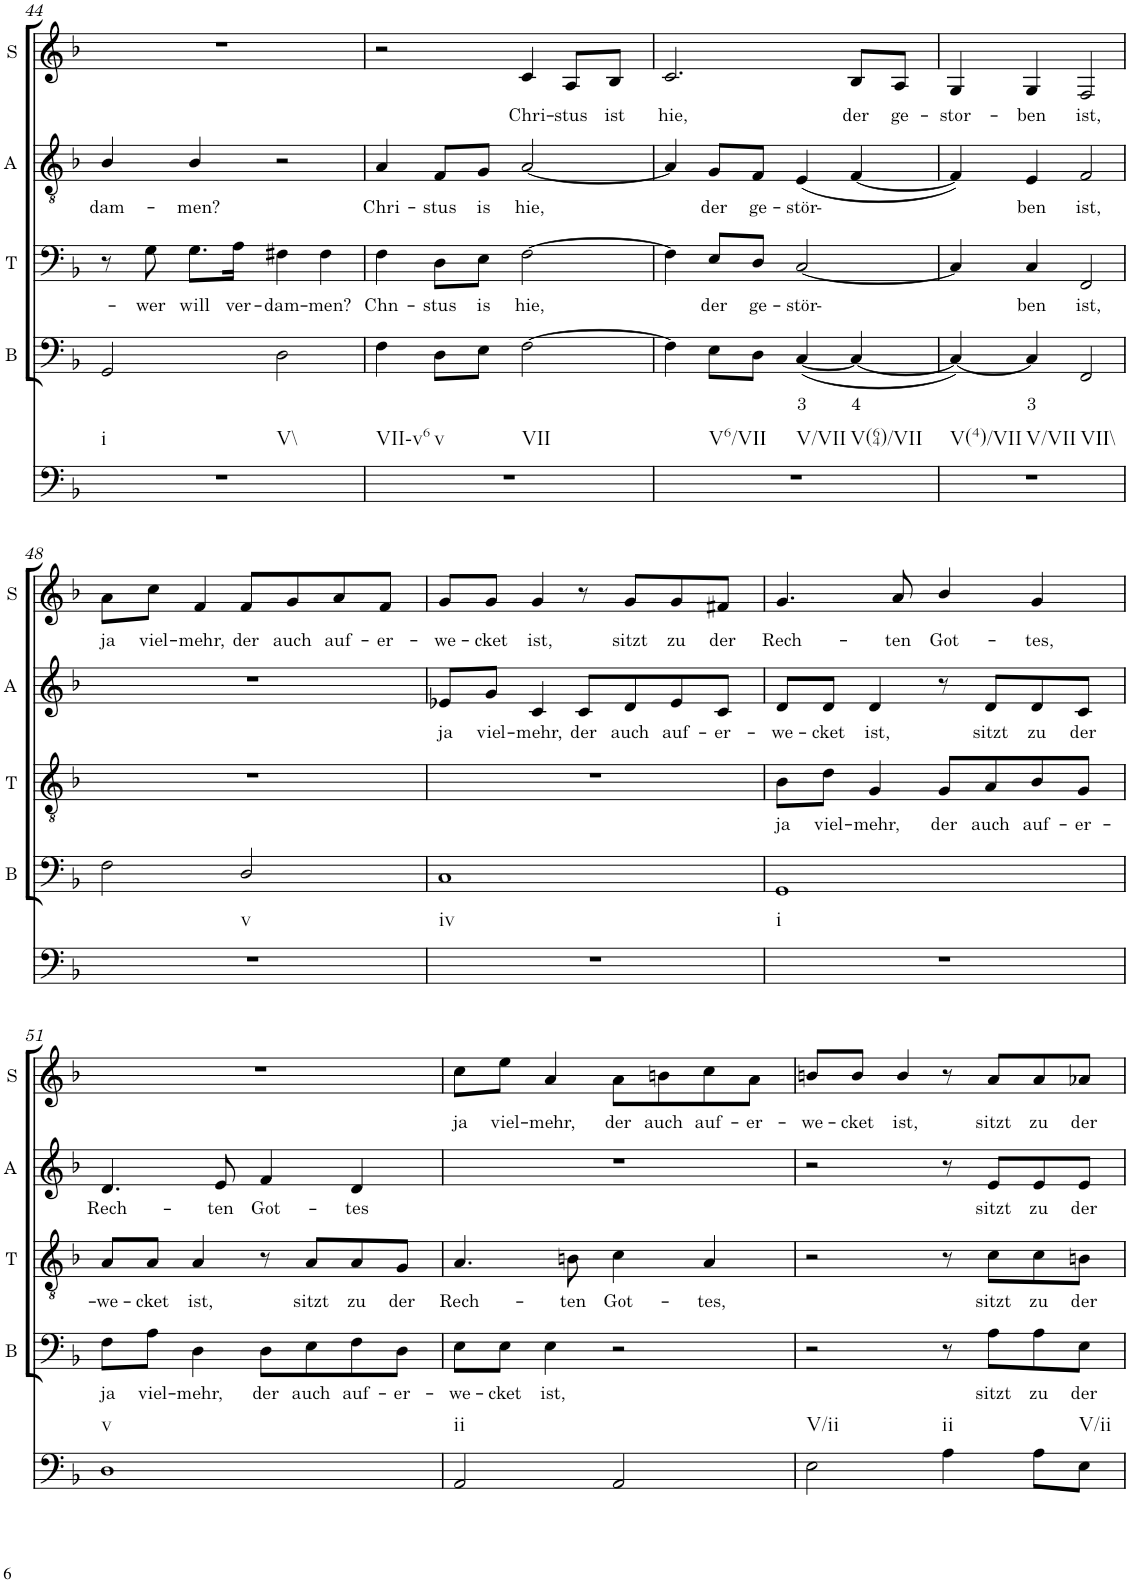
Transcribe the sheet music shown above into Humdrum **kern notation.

**kern	**kern	**text	**kern	**text	**kern	**text	**kern	**text
*part5	*part4	*part4	*part3	*part3	*part2	*part2	*part1	*part1
*staff5	*staff4	*staff4	*staff3	*staff3	*staff2	*staff2	*staff1	*staff1
*I"Continuo	*I"Bass	*	*I"Tenor	*	*I"Alto	*	*I"Soprano	*
*	*I'B	*	*I'T	*	*I'A	*	*I'S	*
!!LO:PB:g=z
*clefF4	*clefF4	*	*clefGv2	*	*clefG2	*	*clefG2	*
*k[b-]	*k[b-]	*	*k[b-]	*	*k[b-]	*	*k[b-]	*
*M4/4	*M4/4	*	*M4/4	*	*M4/4	*	*M4/4	*
=44	=44	=44	=44	=44	=44	=44	=44	=44
!LO:TX:b:t=i	!	!	!	!	!	!	!	!
!LO:TX:b:t=V\\	!	!	!	!	!	!	!	!
!	!	!	!	!	!	!LO:LY:b	!	!
1r	2GG/	.	8r	.	4B-/	dam-	1r	.
!	!	!	!	!LO:LY:b	!	!	!	!
.	.	.	8G\	wer	.	.	.	.
!	!	!	!	!LO:LY:b	!	!LO:LY:b	!	!
.	.	.	8.G\L	will	4B-/	men?	.	.
!	!	!	!	!LO:LY:b	!	!	!	!
.	.	.	16A\Jk	ver-	.	.	.	.
!	!	!	!	!LO:LY:b	!	!	!	!
.	2D\	.	4F#X\	dam-	2r	.	.	.
!	!	!	!	!LO:LY:b	!	!	!	!
.	.	.	4F#\	men?	.	.	.	.
=45	=45	=45	=45	=45	=45	=45	=45	=45
!LO:TX:b:t=VII-v6	!	!	!	!	!	!	!	!
!LO:TX:b:t=v	!	!	!	!	!	!	!	!
!LO:TX:b:t=VII	!	!	!	!	!	!	!	!
!	!	!	!	!LO:LY:b	!	!LO:LY:b	!	!
1r	4F\	.	4F\	Chn-	4A/	Chri-	2r	.
!	!	!	!	!LO:LY:b	!	!LO:LY:b	!	!
.	8D\L	.	8D\L	stus	8F/L	stus	.	.
!	!	!	!	!LO:LY:b	!	!LO:LY:b	!	!
.	8E\J	.	8E\J	is	8G/J	is	.	.
!	!	!	!	!LO:LY:b	!	!LO:LY:b	!	!LO:LY:b
.	[2F\	.	[2F\	hie,	[2A/	hie,	4c/	Chri-
!	!	!	!	!	!	!	!	!LO:LY:b
.	.	.	.	.	.	.	8A/L	stus
!	!	!	!	!	!	!	!	!LO:LY:b
.	.	.	.	.	.	.	8B-/J	ist
=46	=46	=46	=46	=46	=46	=46	=46	=46
!LO:TX:b:t=V6/VII	!	!	!	!	!	!	!	!
!LO:TX:b:t=V/VII	!	!	!	!	!	!	!	!
!LO:TX:b:t=V(64)/VII	!	!	!	!	!	!	!	!
!	!	!	!	!	!	!	!	!LO:LY:b
1r	4F\]	.	4F\]	.	4A/]	.	2.c/	hie,
!	!	!	!	!LO:LY:b	!	!LO:LY:b	!	!
.	8E\L	.	8E/L	der	8G/L	der	.	.
!	!	!	!	!LO:LY:b	!	!LO:LY:b	!	!
.	8D\J	.	8D/J	ge-	8F/J	ge-	.	.
!	!	!LO:LY:b	!	!LO:LY:b	!	!LO:LY:b	!	!
.	([4C/	3	[2C/	stör-	(4E/	stör-	.	.
!	!	!LO:LY:b	!	!	!	!	!	!LO:LY:b
.	4C/_	4	.	.	[4F/	.	8B-/L	der
!	!	!	!	!	!	!	!	!LO:LY:b
.	.	.	.	.	.	.	8A/J	ge-
=47	=47	=47	=47	=47	=47	=47	=47	=47
!LO:TX:b:t=V(4)/VII	!	!	!	!	!	!	!	!
!LO:TX:b:t=V/VII	!	!	!	!	!	!	!	!
!LO:TX:b:t=VII\\	!	!	!	!	!	!	!	!
!	!	!	!	!	!	!	!	!LO:LY:b
1r	4C/_)	.	4C/]	.	4F/])	.	4G/	stor-
!	!	!LO:LY:b	!	!LO:LY:b	!	!LO:LY:b	!	!LO:LY:b
.	4C/]	3	4C/	ben	4E/	ben	4G/	ben
!	!	!	!	!LO:LY:b	!	!LO:LY:b	!	!LO:LY:b
.	2FF/	.	2FF/	ist,	2F/	ist,	2F/	ist,
!!LO:LB:g=z
=48	=48	=48	=48	=48	=48	=48	=48	=48
!LO:TX:b:t=v	!	!	!	!	!	!	!	!
!	!	!	!	!	!	!	!	!LO:LY:b
1r	2F\	.	1r	.	1r	.	8a\L	ja
!	!	!	!	!	!	!	!	!LO:LY:b
.	.	.	.	.	.	.	8cc\J	viel-
!	!	!	!	!	!	!	!	!LO:LY:b
.	.	.	.	.	.	.	4f/	mehr,
!	!	!	!	!	!	!	!	!LO:LY:b
.	2D/	.	.	.	.	.	8f/L	der
!	!	!	!	!	!	!	!	!LO:LY:b
.	.	.	.	.	.	.	8g/	auch
!	!	!	!	!	!	!	!	!LO:LY:b
.	.	.	.	.	.	.	8a/	auf-
!	!	!	!	!	!	!	!	!LO:LY:b
.	.	.	.	.	.	.	8f/J	er-
=49	=49	=49	=49	=49	=49	=49	=49	=49
!LO:TX:b:t=iv	!	!	!	!	!	!	!	!
!	!	!	!	!	!	!LO:LY:b	!	!LO:LY:b
1r	1C	.	1r	.	8e-X/L	ja	8g/L	we-
!	!	!	!	!	!	!LO:LY:b	!	!LO:LY:b
.	.	.	.	.	8g/J	viel-	8g/J	cket
!	!	!	!	!	!	!LO:LY:b	!	!LO:LY:b
.	.	.	.	.	4c/	mehr,	4g/	ist,
!	!	!	!	!	!	!LO:LY:b	!	!
.	.	.	.	.	8c/L	der	8r	.
!	!	!	!	!	!	!LO:LY:b	!	!LO:LY:b
.	.	.	.	.	8d/	auch	8g/L	sitzt
!	!	!	!	!	!	!LO:LY:b	!	!LO:LY:b
.	.	.	.	.	8e-/	auf-	8g/	zu
!	!	!	!	!	!	!LO:LY:b	!	!LO:LY:b
.	.	.	.	.	8c/J	er-	8f#X/J	der
=50	=50	=50	=50	=50	=50	=50	=50	=50
!LO:TX:b:t=i	!	!	!	!	!	!	!	!
!	!	!	!	!LO:LY:b	!	!LO:LY:b	!	!LO:LY:b
1r	1GG	.	8B-\L	ja	8d/L	we-	4.g/	Rech-
!	!	!	!	!LO:LY:b	!	!LO:LY:b	!	!
.	.	.	8d\J	viel-	8d/J	cket	.	.
!	!	!	!	!LO:LY:b	!	!LO:LY:b	!	!
.	.	.	4G/	mehr,	4d/	ist,	.	.
!	!	!	!	!	!	!	!	!LO:LY:b
.	.	.	.	.	.	.	8a/	ten
!	!	!	!	!LO:LY:b	!	!	!	!LO:LY:b
.	.	.	8G/L	der	8r	.	4b-/	Got-
!	!	!	!	!LO:LY:b	!	!LO:LY:b	!	!
.	.	.	8A/	auch	8d/L	sitzt	.	.
!	!	!	!	!LO:LY:b	!	!LO:LY:b	!	!LO:LY:b
.	.	.	8B-/	auf-	8d/	zu	4g/	tes,
!	!	!	!	!LO:LY:b	!	!LO:LY:b	!	!
.	.	.	8G/J	er-	8c/J	der	.	.
!!LO:LB:g=z
=51	=51	=51	=51	=51	=51	=51	=51	=51
!LO:TX:b:t=v	!	!	!	!	!	!	!	!
!	!	!LO:LY:b	!	!LO:LY:b	!	!LO:LY:b	!	!
1D	8F\L	ja	8A/L	we-	4.d/	Rech-	1r	.
!	!	!LO:LY:b	!	!LO:LY:b	!	!	!	!
.	8A\J	viel-	8A/J	cket	.	.	.	.
!	!	!LO:LY:b	!	!LO:LY:b	!	!	!	!
.	4D\	mehr,	4A/	ist,	.	.	.	.
!	!	!	!	!	!	!LO:LY:b	!	!
.	.	.	.	.	8e/	ten	.	.
!	!	!LO:LY:b	!	!	!	!LO:LY:b	!	!
.	8D\L	der	8r	.	4f/	Got-	.	.
!	!	!LO:LY:b	!	!LO:LY:b	!	!	!	!
.	8E\	auch	8A/L	sitzt	.	.	.	.
!	!	!LO:LY:b	!	!LO:LY:b	!	!LO:LY:b	!	!
.	8F\	auf-	8A/	zu	4d/	tes	.	.
!	!	!LO:LY:b	!	!LO:LY:b	!	!	!	!
.	8D\J	er-	8G/J	der	.	.	.	.
=52	=52	=52	=52	=52	=52	=52	=52	=52
!LO:TX:b:t=ii	!	!	!	!	!	!	!	!
!	!	!LO:LY:b	!	!LO:LY:b	!	!	!	!LO:LY:b
2AA/	8E\L	we-	4.A/	Rech-	1r	.	8cc\L	ja
!	!	!LO:LY:b	!	!	!	!	!	!LO:LY:b
.	8E\J	cket	.	.	.	.	8ee\J	viel-
!	!	!LO:LY:b	!	!	!	!	!	!LO:LY:b
.	4E\	ist,	.	.	.	.	4a/	mehr,
!	!	!	!	!LO:LY:b	!	!	!	!
.	.	.	8Bn\	ten	.	.	.	.
!	!	!	!	!LO:LY:b	!	!	!	!LO:LY:b
2AA/	2r	.	4c\	Got-	.	.	8a\L	der
!	!	!	!	!	!	!	!	!LO:LY:b
.	.	.	.	.	.	.	8bn\	auch
!	!	!	!	!LO:LY:b	!	!	!	!LO:LY:b
.	.	.	4A/	tes,	.	.	8cc\	auf-
!	!	!	!	!	!	!	!	!LO:LY:b
.	.	.	.	.	.	.	8a\J	er-
=53	=53	=53	=53	=53	=53	=53	=53	=53
!LO:TX:b:t=V/ii	!	!	!	!	!	!	!	!
!	!	!	!	!	!	!	!	!LO:LY:b
2E\	2r	.	2r	.	2r	.	8bn/L	we-
!	!	!	!	!	!	!	!	!LO:LY:b
.	.	.	.	.	.	.	8b/J	cket
!	!	!	!	!	!	!	!	!LO:LY:b
.	.	.	.	.	.	.	4b/	ist,
!LO:TX:b:t=ii	!	!	!	!	!	!	!	!
4A\	8r	.	8r	.	8r	.	8r	.
!	!	!LO:LY:b	!	!LO:LY:b	!	!LO:LY:b	!	!LO:LY:b
.	8A\L	sitzt	8c\L	sitzt	8e/L	sitzt	8a/L	sitzt
!	!	!LO:LY:b	!	!LO:LY:b	!	!LO:LY:b	!	!LO:LY:b
8A\L	8A\	zu	8c\	zu	8e/	zu	8a/	zu
!LO:TX:b:t=V/ii	!	!	!	!	!	!	!	!
!	!	!LO:LY:b	!	!LO:LY:b	!	!LO:LY:b	!	!LO:LY:b
8E\J	8E\J	der	8Bn\J	der	8e/J	der	8a-X/J	der
=	=	=	=	=	=	=	=	=
*-	*-	*-	*-	*-	*-	*-	*-	*-
